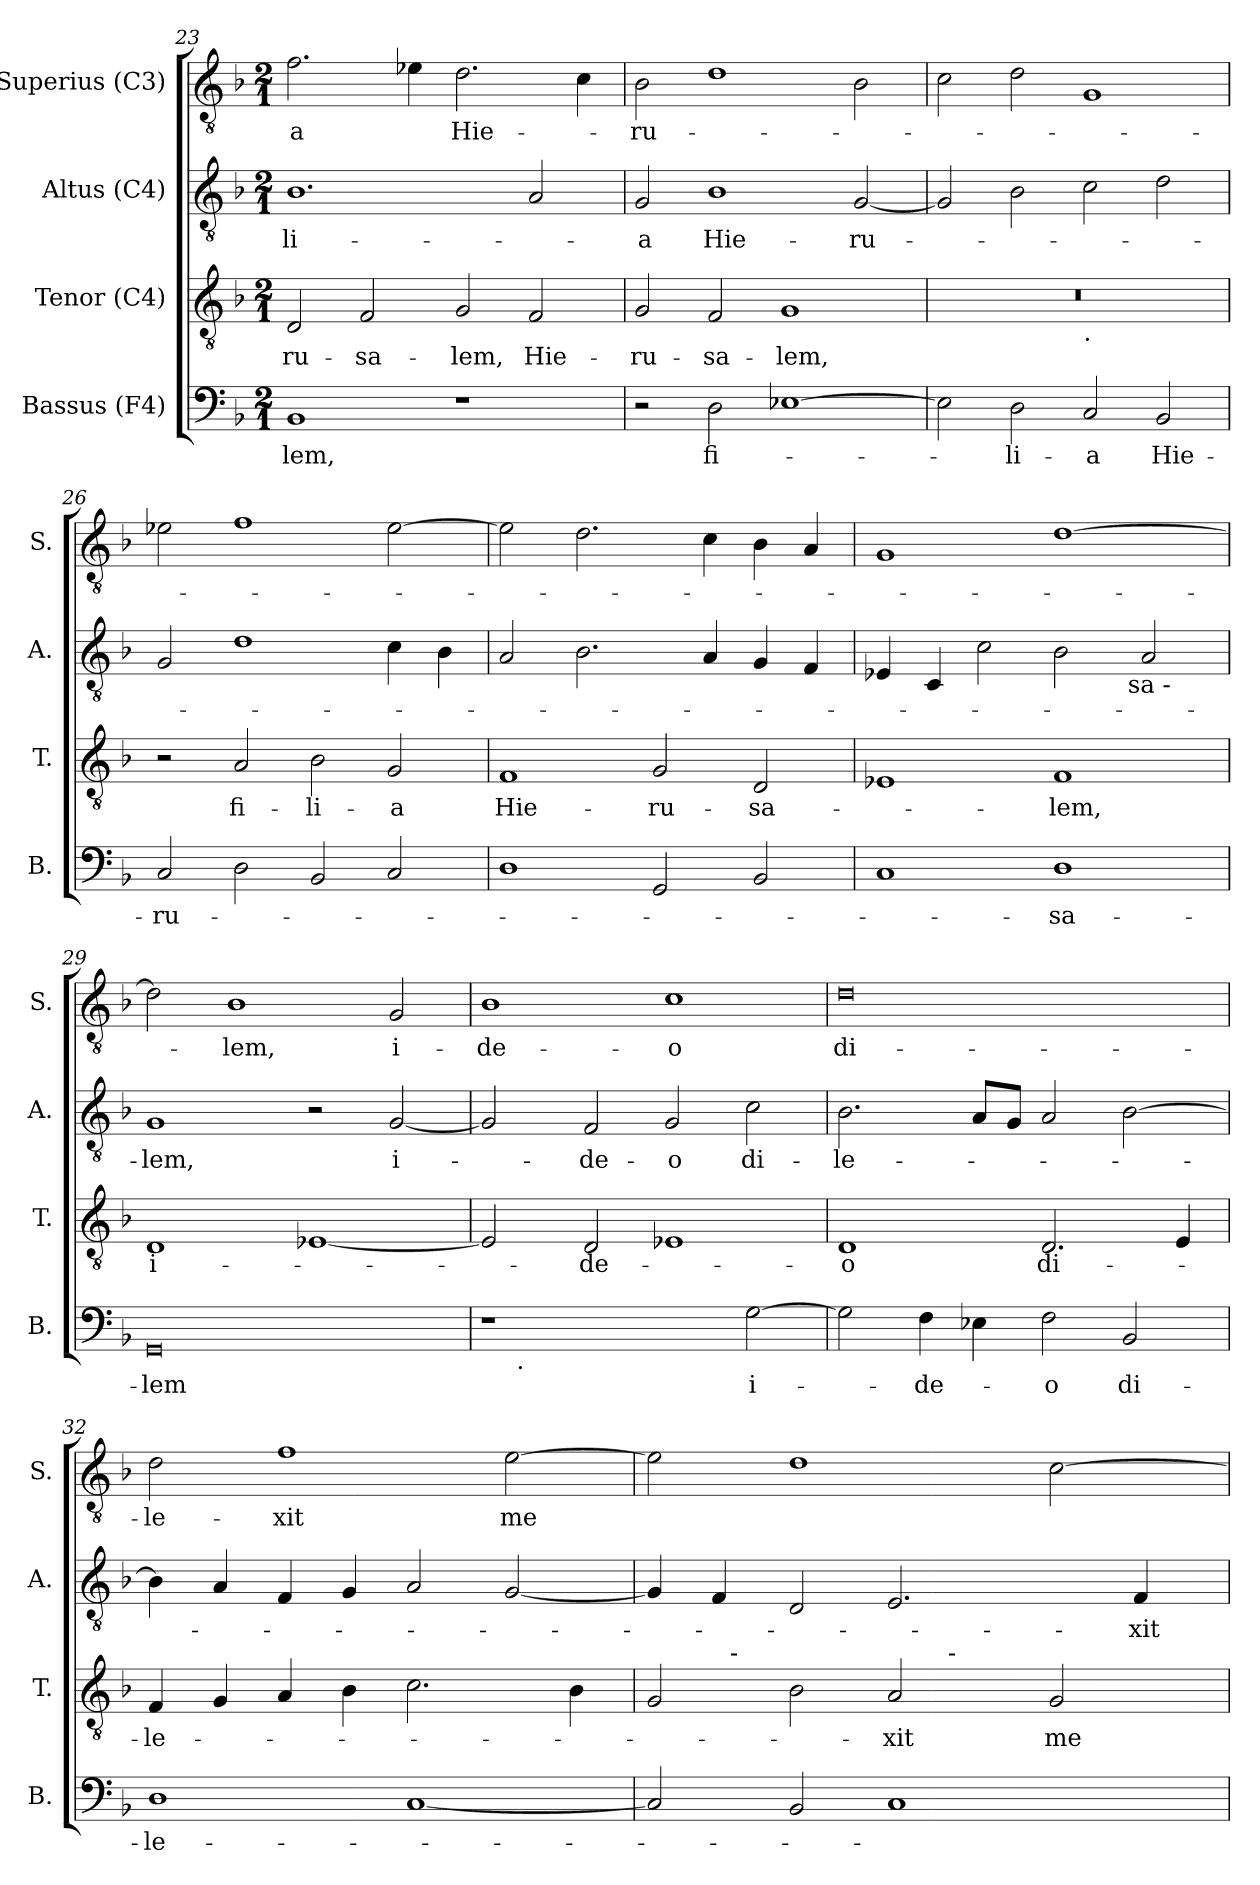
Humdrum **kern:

**kern	**text	**kern	**text	**kern	**text	**kern	**text
*part4	*part4	*part3	*part3	*part2	*part2	*part1	*part1
*staff4	*staff4	*staff3	*staff3	*staff2	*staff2	*staff1	*staff1
*I"Bassus (F4)	*	*I"Tenor (C4)	*	*I"Altus (C4)	*	*I"Superius (C3)	*
*I'B.	*	*I'T.	*	*I'A.	*	*I'S.	*
*clefF4	*	*clefGv2	*	*clefGv2	*	*clefGv2	*
*k[b-]	*	*k[b-]	*	*k[b-]	*	*k[b-]	*
*F:	*	*F:	*	*F:	*	*F:	*
*M2/1	*	*M2/1	*	*M2/1	*	*M2/1	*
=23	=23	=23	=23	=23	=23	=23	=23
!	!LO:LY:b	!	!LO:LY:b	!	!LO:LY:b:rj	!	!LO:LY:b
1BB-	-lem,	2D/	-ru-	1.B-	-li-	2.f\	-a
!	!	!	!LO:LY:b	!	!	!	!
.	.	2F/	-sa-	.	.	.	.
.	.	.	.	.	.	4e-\	.
!	!	!	!LO:LY:b	!	!	!	!LO:LY:b
1r	.	2G/	-lem,	.	.	2.d\	Hie-
!	!	!	!LO:LY:b	!	!	!	!
.	.	2F/	Hie-	2A/	.	.	.
.	.	.	.	.	.	4c\	.
=24	=24	=24	=24	=24	=24	=24	=24
!	!	!	!LO:LY:b	!	!LO:LY:b	!	!LO:LY:b
2r	.	2G/	-ru-	2G/	-a	2B-\	-ru-
!	!LO:LY:b	!	!LO:LY:b	!	!LO:LY:b	!	!
2D\	fi-	2F/	-sa-	1B-	Hie-	1d	.
!	!	!	!LO:LY:b	!	!	!	!
[>1E-X	.	1G	-lem,	.	.	.	.
!	!	!	!	!	!LO:LY:b	!	!
.	.	.	.	[>2G/	-ru-	2B-\	.
!!LO:PB:g=z
=25	=25	=25	=25	=25	=25	=25	=25
*	*	*^	*	*	*	*	*
2E-\]	.	0r	1ryy	.	2G/]	.	2c\	.
!	!LO:LY:b	!	!	!	!	!	!	!
2D\	-li-	.	.	.	2B-\	.	2d\	.
!	!	!	!LO:TX:b:t=.	!	!	!	!	!
!	!LO:LY:b	!	!	!	!	!	!	!
2C/	-a	.	1ryy	.	2c\	.	1G	.
!	!LO:LY:b	!	!	!	!	!	!	!
2BB-/	Hie-	.	.	.	2d\	.	.	.
=26	=26	=26	=26	=26	=26	=26	=26	=26
!	!LO:LY:b	!	!	!	!	!	!	!
*	*	*v	*v	*	*	*	*	*
2C/	-ru-	2r	.	2G/	.	2e-\	.
!	!	!	!LO:LY:b	!	!	!	!
2D\	.	2A/	fi-	1d	.	1f	.
!	!	!	!LO:LY:b	!	!	!	!
2BB-/	.	2B-\	-li-	.	.	.	.
!	!	!	!LO:LY:b	!	!	!	!
2C/	.	2G/	-a	4c\	.	[>2e-\	.
.	.	.	.	4B-\	.	.	.
=27	=27	=27	=27	=27	=27	=27	=27
!	!	!	!LO:LY:b	!	!	!	!
1D	.	1F	Hie-	2A/	.	2e-\]	.
.	.	.	.	2.B-\	.	2.d\	.
!	!	!	!LO:LY:b	!	!	!	!
2GG/	.	2G/	-ru-	.	.	.	.
.	.	.	.	4A/	.	4c\	.
!	!	!	!LO:LY:b	!	!	!	!
2BB-/	.	2D/	-sa-	4G/	.	4B-\	.
.	.	.	.	4F/	.	4A/	.
=28	=28	=28	=28	=28	=28	=28	=28
*	*	*	*	*^	*	*	*
1C	.	1E-	.	4E-/	1ryy	.	1G	.
.	.	.	.	4C/	.	.	.	.
.	.	.	.	2c\	.	.	.	.
!	!LO:LY:b	!	!LO:LY:b	!	!	!	!	!
1D	-sa-	1F	-lem,	2B-\	4...ryy	.	[<1d	.
!	!	!	!	!	!LO:TX:b:t=sa -	!	!	!
.	.	.	.	.	2ryy	.	.	.
.	.	.	.	2A/	.	.	.	.
.	.	.	.	.	32ryy	.	.	.
!!LO:LB:g=z
=29	=29	=29	=29	=29	=29	=29	=29	=29
!	!LO:LY:b	!	!LO:LY:b:rj	!	!	!LO:LY:b	!	!
*	*	*	*	*v	*v	*	*	*
0GG	-lem	1D	i-	1G	-lem,	2d\]	.
!	!	!	!	!	!	!	!LO:LY:b
.	.	.	.	.	.	1B-	-lem,
.	.	[<1E-X	.	2r	.	.	.
!	!	!	!	!	!LO:LY:b:rj	!	!LO:LY:b
.	.	.	.	[<2G/	i-	2G/	i-
=30	=30	=30	=30	=30	=30	=30	=30
!	!	!	!	!	!	!	!LO:LY:b
*^	*	*	*	*	*	*	*
1r	8ryy	.	2E-/]	.	2G/]	.	1B-	-de-
!	!LO:TX:b:t=.	!	!	!	!	!	!	!
.	1...ryy	.	.	.	.	.	.	.
!	!	!	!	!LO:LY:b	!	!LO:LY:b	!	!
.	.	.	2D/	-de-	2F/	-de-	.	.
!	!	!	!	!	!	!LO:LY:b	!	!LO:LY:b:rj
2ryy	.	.	1E-X	.	2G/	-o	1c	-o
!	!	!LO:LY:b:rj	!	!	!	!LO:LY:b	!	!
[>2G\	.	i-	.	.	2c\	di-	.	.
=31	=31	=31	=31	=31	=31	=31	=31	=31
!	!	!	!	!LO:LY:b	!	!LO:LY:b	!	!LO:LY:b:rj
*v	*v	*	*	*	*	*	*	*
2G\]	.	1D	-o	2.B-\	-le-	0d	di-
!	!LO:LY:b	!	!	!	!	!	!
4F\	-de-	.	.	.	.	.	.
4E-\	.	.	.	8A/L	.	.	.
.	.	.	.	8G/J	.	.	.
!	!LO:LY:b	!	!LO:LY:b	!	!	!	!
2F\	-o	2.D/	di-	2A/	.	.	.
!	!LO:LY:b	!	!	!	!	!	!
2BB-/	di-	.	.	[>2B-\	.	.	.
.	.	4E/	.	.	.	.	.
=32	=32	=32	=32	=32	=32	=32	=32
!	!LO:LY:b	!	!LO:LY:b	!	!	!	!LO:LY:b
1D	-le-	4F/	-le-	4B-\]	.	2d\	-le-
.	.	4G/	.	4A/	.	.	.
!	!	!	!	!	!	!	!LO:LY:b
.	.	4A/	.	4F/	.	1f	-xit
.	.	4B-\	.	4G/	.	.	.
[<1C	.	2.c\	.	2A/	.	.	.
!	!	!	!	!	!	!	!LO:LY:b
.	.	.	.	[<2G/	.	[<2e\	me
.	.	4B-\	.	.	.	.	.
!!LO:LB:g=z
=33	=33	=33	=33	=33	=33	=33	=33
*	*	*^	*	*	*	*	*
*	*	*	*^	*	*	*	*	*
2C/]	.	2G/	4ryy	1ryy	.	4G/]	.	2e\]	.
.	.	.	32ryy	.	.	4F/	.	.	.
!	!	!	!LO:TX:a:t=-	!	!	!	!	!	!
.	.	.	1ryy	.	.	.	.	.	.
2BB-/	.	2B-\	.	.	.	2D/	.	1d	.
!	!	!	!	!	!LO:LY:b	!	!	!	!
1C	.	2A/	.	8ryy	-xit	2.E/	.	.	.
.	.	.	.	32ryy	.	.	.	.	.
!	!	!	!	!LO:TX:a:t=-	!	!	!	!	!
.	.	.	.	2ryy	.	.	.	.	.
.	.	.	2ryy	.	.	.	.	.	.
!	!	!	!	!	!LO:LY:b	!	!	!	!
.	.	2G/	.	.	me	.	.	[>2c\	.
.	.	.	.	4ryy	.	.	.	.	.
!	!	!	!	!	!	!	!LO:LY:b	!	!
.	.	.	.	.	.	4F/	-xit	.	.
.	.	.	8..ryy	.	.	.	.	.	.
.	.	.	.	16.ryy	.	.	.	.	.
*	*	*v	*v	*v	*	*	*	*	*
=	=	=	=	=	=	=	=
*-	*-	*-	*-	*-	*-	*-	*-
